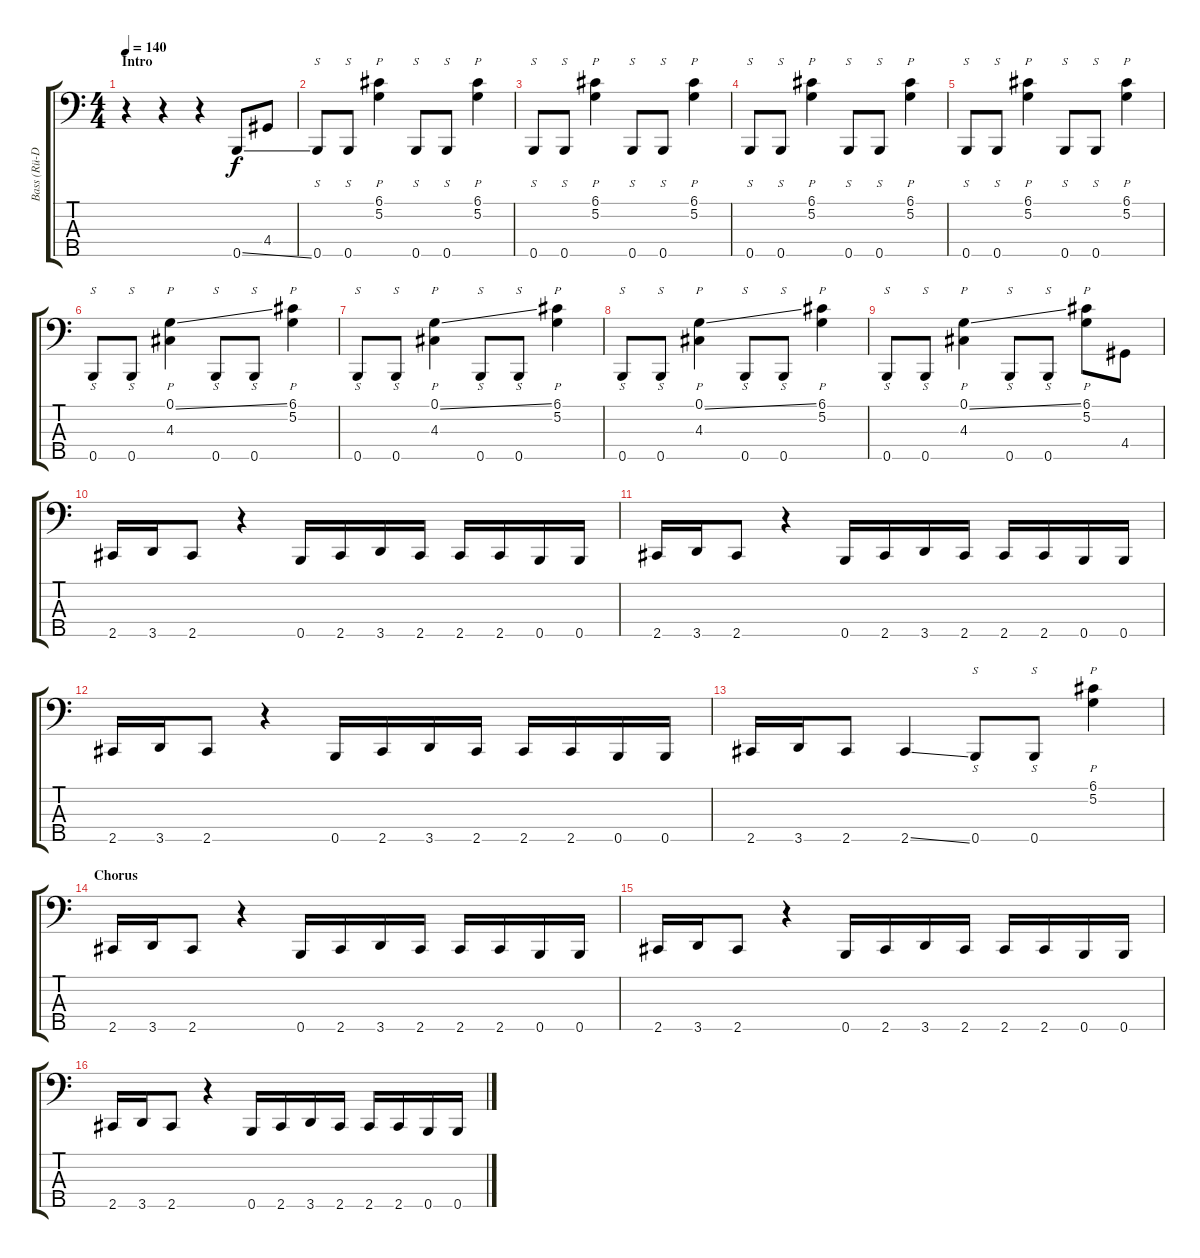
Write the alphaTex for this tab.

\track ("Bass (Rü-D)" "Bass (Rü-D") {instrument slapbass1}
\staff {score tabs}
\tuning (G2 D2 A1 E1 B0) {hide}
\ts (4 4)
\section ("" "Intro")
\tempo 140
\clef f4
\ks c
r.4{dy f instrument slapbass1} r.4 r.4 0.5{ss}.8 4.4.8 |
0.5.8{s} 0.5.8{s} (6.1 5.2).4{p} 0.5.8{s} 0.5.8{s} (6.1 5.2).4{p} |
0.5.8{s} 0.5.8{s} (6.1 5.2).4{p} 0.5.8{s} 0.5.8{s} (6.1 5.2).4{p} |
0.5.8{s} 0.5.8{s} (6.1 5.2).4{p} 0.5.8{s} 0.5.8{s} (6.1 5.2).4{p} |
0.5.8{s} 0.5.8{s} (6.1 5.2).4{p} 0.5.8{s} 0.5.8{s} (6.1 5.2).4{p} |
0.5.8{s} 0.5.8{s} (0.1{ss} 4.3).4{p} 0.5.8{s} 0.5.8{s} (6.1 5.2).4{p} |
0.5.8{s} 0.5.8{s} (0.1{ss} 4.3).4{p} 0.5.8{s} 0.5.8{s} (6.1 5.2).4{p} |
0.5.8{s} 0.5.8{s} (0.1{ss} 4.3).4{p} 0.5.8{s} 0.5.8{s} (6.1 5.2).4{p} |
0.5.8{s} 0.5.8{s} (0.1{ss} 4.3).4{p} 0.5.8{s} 0.5.8{s} (6.1 5.2).8{p} 4.4.8 |
2.5.16 3.5.16 2.5.8 r.4 0.5.16 2.5.16 3.5.16 2.5.16 2.5.16 2.5.16 0.5.16 0.5.16 |
2.5.16 3.5.16 2.5.8 r.4 0.5.16 2.5.16 3.5.16 2.5.16 2.5.16 2.5.16 0.5.16 0.5.16 |
2.5.16 3.5.16 2.5.8 r.4 0.5.16 2.5.16 3.5.16 2.5.16 2.5.16 2.5.16 0.5.16 0.5.16 |
2.5.16 3.5.16 2.5.8 2.5{ss}.4 0.5.8{s} 0.5.8{s} (6.1 5.2).4{p} |
\section ("" "Chorus")
2.5.16 3.5.16 2.5.8 r.4 0.5.16 2.5.16 3.5.16 2.5.16 2.5.16 2.5.16 0.5.16 0.5.16 |
2.5.16 3.5.16 2.5.8 r.4 0.5.16 2.5.16 3.5.16 2.5.16 2.5.16 2.5.16 0.5.16 0.5.16 |
2.5.16 3.5.16 2.5.8 r.4 0.5.16 2.5.16 3.5.16 2.5.16 2.5.16 2.5.16 0.5.16 0.5.16
